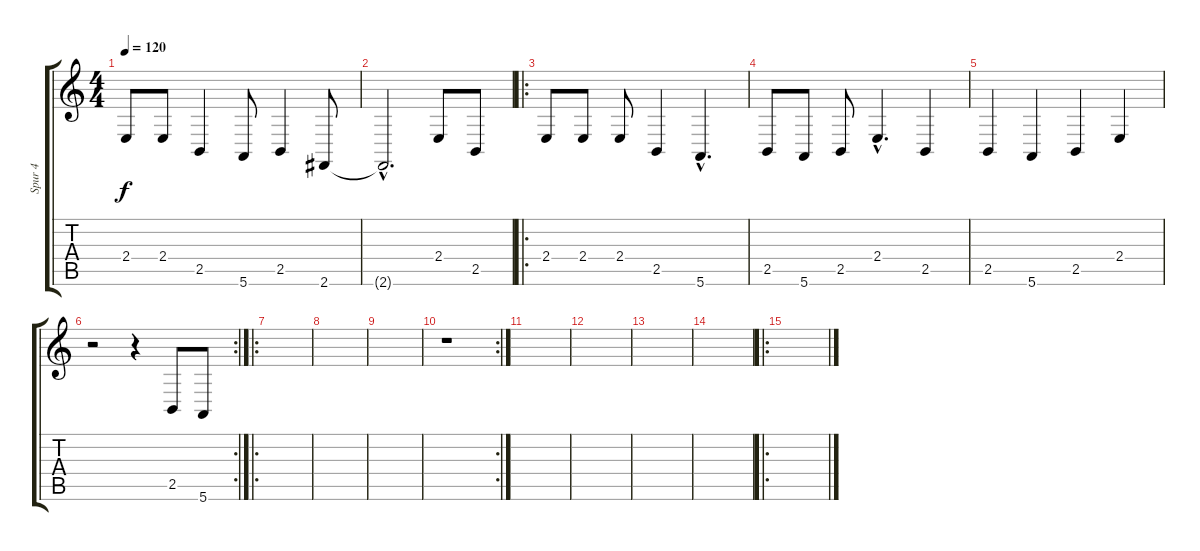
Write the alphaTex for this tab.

\track ("Spur 4" "Spur 4") {instrument altosax}
\staff {score tabs}
\tuning (E4 B3 G3 D3 A2 E2) {hide}
\ts (4 4)
\tempo 120
\clef g2
\ks c
2.4.8{dy f} 2.4.8 2.5.4 5.6.8 2.5.4 2.6.8 |
2.6{hac t}.2{d} 2.4.8 2.5.8 |
\ro
2.4.8 2.4.8 2.4.8 2.5.4 5.6{hac}.4{d} |
2.5.8 5.6.8 2.5.8 2.4{hac}.4{d} 2.5.4 |
2.5.4 5.6.4 2.5.4 2.4.4 |
\rc 2
r.2 r.4 2.5.8 5.6.8 |
\ro
|
|
|
\rc 2
r.1 |
|
|
|
|
\ro
